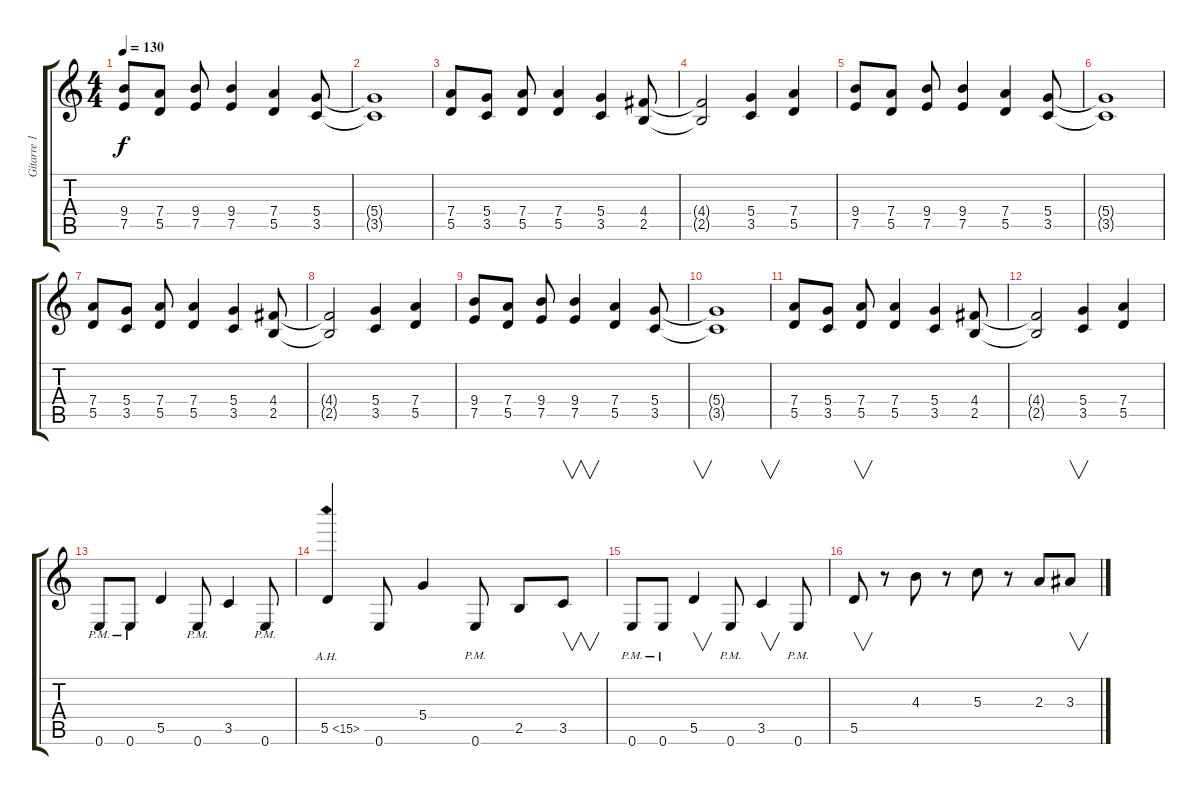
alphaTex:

\track ("Gitarre 1" "Gitarre 1") {instrument distortionguitar}
\staff {score tabs}
\tuning (E4 B3 G3 D3 A2 E2) {hide}
\ts (4 4)
\tempo 130
\clef g2
\ks c
(9.4 7.5).8{dy f} (7.4 5.5).8 (9.4 7.5).8 (9.4 7.5).4 (7.4 5.5).4 (5.4 3.5).8 |
(5.4{t} 3.5{t}).1 |
(7.4 5.5).8 (5.4 3.5).8 (7.4 5.5).8 (7.4 5.5).4 (5.4 3.5).4 (4.4 2.5).8 |
(4.4{t} 2.5{t}).2 (5.4 3.5).4 (7.4 5.5).4 |
(9.4 7.5).8 (7.4 5.5).8 (9.4 7.5).8 (9.4 7.5).4 (7.4 5.5).4 (5.4 3.5).8 |
(5.4{t} 3.5{t}).1 |
(7.4 5.5).8 (5.4 3.5).8 (7.4 5.5).8 (7.4 5.5).4 (5.4 3.5).4 (4.4 2.5).8 |
(4.4{t} 2.5{t}).2 (5.4 3.5).4 (7.4 5.5).4 |
(9.4 7.5).8 (7.4 5.5).8 (9.4 7.5).8 (9.4 7.5).4 (7.4 5.5).4 (5.4 3.5).8 |
(5.4{t} 3.5{t}).1 |
(7.4 5.5).8 (5.4 3.5).8 (7.4 5.5).8 (7.4 5.5).4 (5.4 3.5).4 (4.4 2.5).8 |
(4.4{t} 2.5{t}).2 (5.4 3.5).4 (7.4 5.5).4 |
0.6{pm}.8 0.6{pm}.8 5.5.4 0.6{pm}.8 3.5.4 0.6{pm}.8 |
5.5{ah 10}.4 0.6.8 5.4.4 0.6{pm}.8 2.5.8 3.5.8{v} |
0.6{pm}.8 0.6{pm}.8 5.5.4{v} 0.6{pm}.8 3.5.4{v} 0.6{pm}.8 |
5.5.8{v} r.8 4.3.8 r.8 5.3.8 r.8 2.3.8 3.3.8{v}
